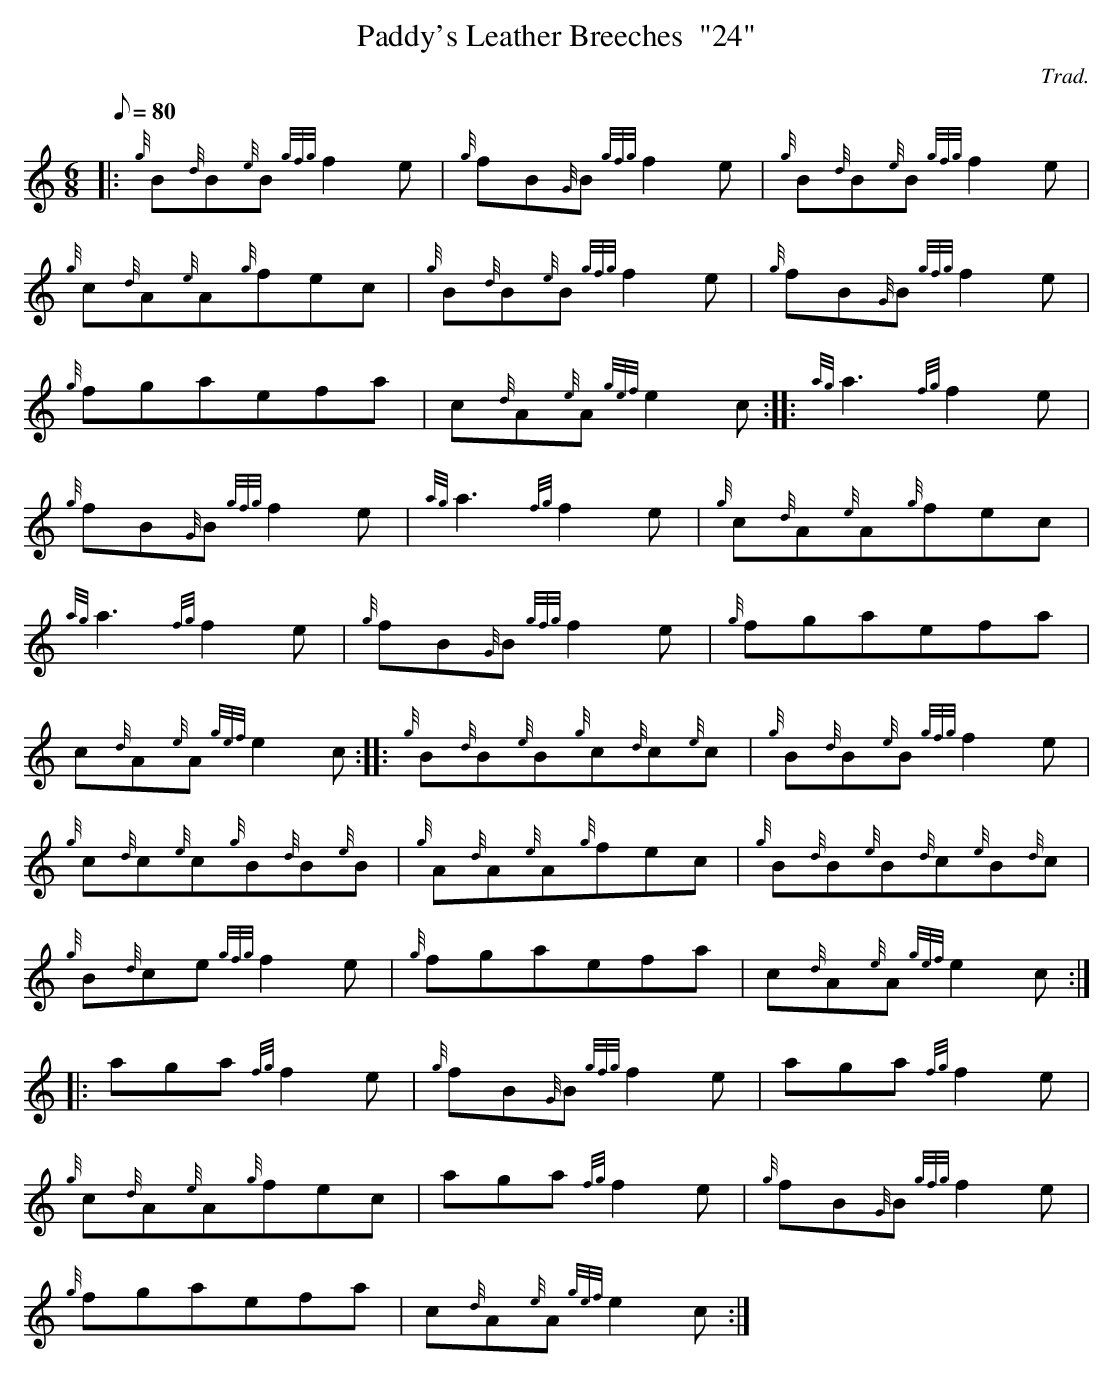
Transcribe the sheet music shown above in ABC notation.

X:1
T:Paddy's Leather Breeches  "24"
M:6/8
L:1/8
Q:80
C:Trad.
K:HP
|: {g}B{d}B{e}B{gfg}f2e | \
{g}fB{G}B{gfg}f2e | \
{g}B{d}B{e}B{gfg}f2e |
{g}c{d}A{e}A{g}fec | \
{g}B{d}B{e}B{gfg}f2e | \
{g}fB{G}B{gfg}f2e |
{g}fgaefa | \
c{d}A{e}A{gef}e2c :: \
{ag}a3{fg}f2e |
{g}fB{G}B{gfg}f2e | \
{ag}a3{fg}f2e | \
{g}c{d}A{e}A{g}fec |
{ag}a3{fg}f2e | \
{g}fB{G}B{gfg}f2e | \
{g}fgaefa |
c{d}A{e}A{gef}e2c :: \
{g}B{d}B{e}B{g}c{d}c{e}c | \
{g}B{d}B{e}B{gfg}f2e |
{g}c{d}c{e}c{g}B{d}B{e}B | \
{g}A{d}A{e}A{g}fec | \
{g}B{d}B{e}B{d}c{e}B{d}c |
{g}B{d}ce{gfg}f2e | \
{g}fgaefa | \
c{d}A{e}A{gef}e2c ::
aga{fg}f2e | \
{g}fB{G}B{gfg}f2e | \
aga{fg}f2e |
{g}c{d}A{e}A{g}fec | \
aga{fg}f2e | \
{g}fB{G}B{gfg}f2e |
{g}fgaefa | \
c{d}A{e}A{gef}e2c :|
